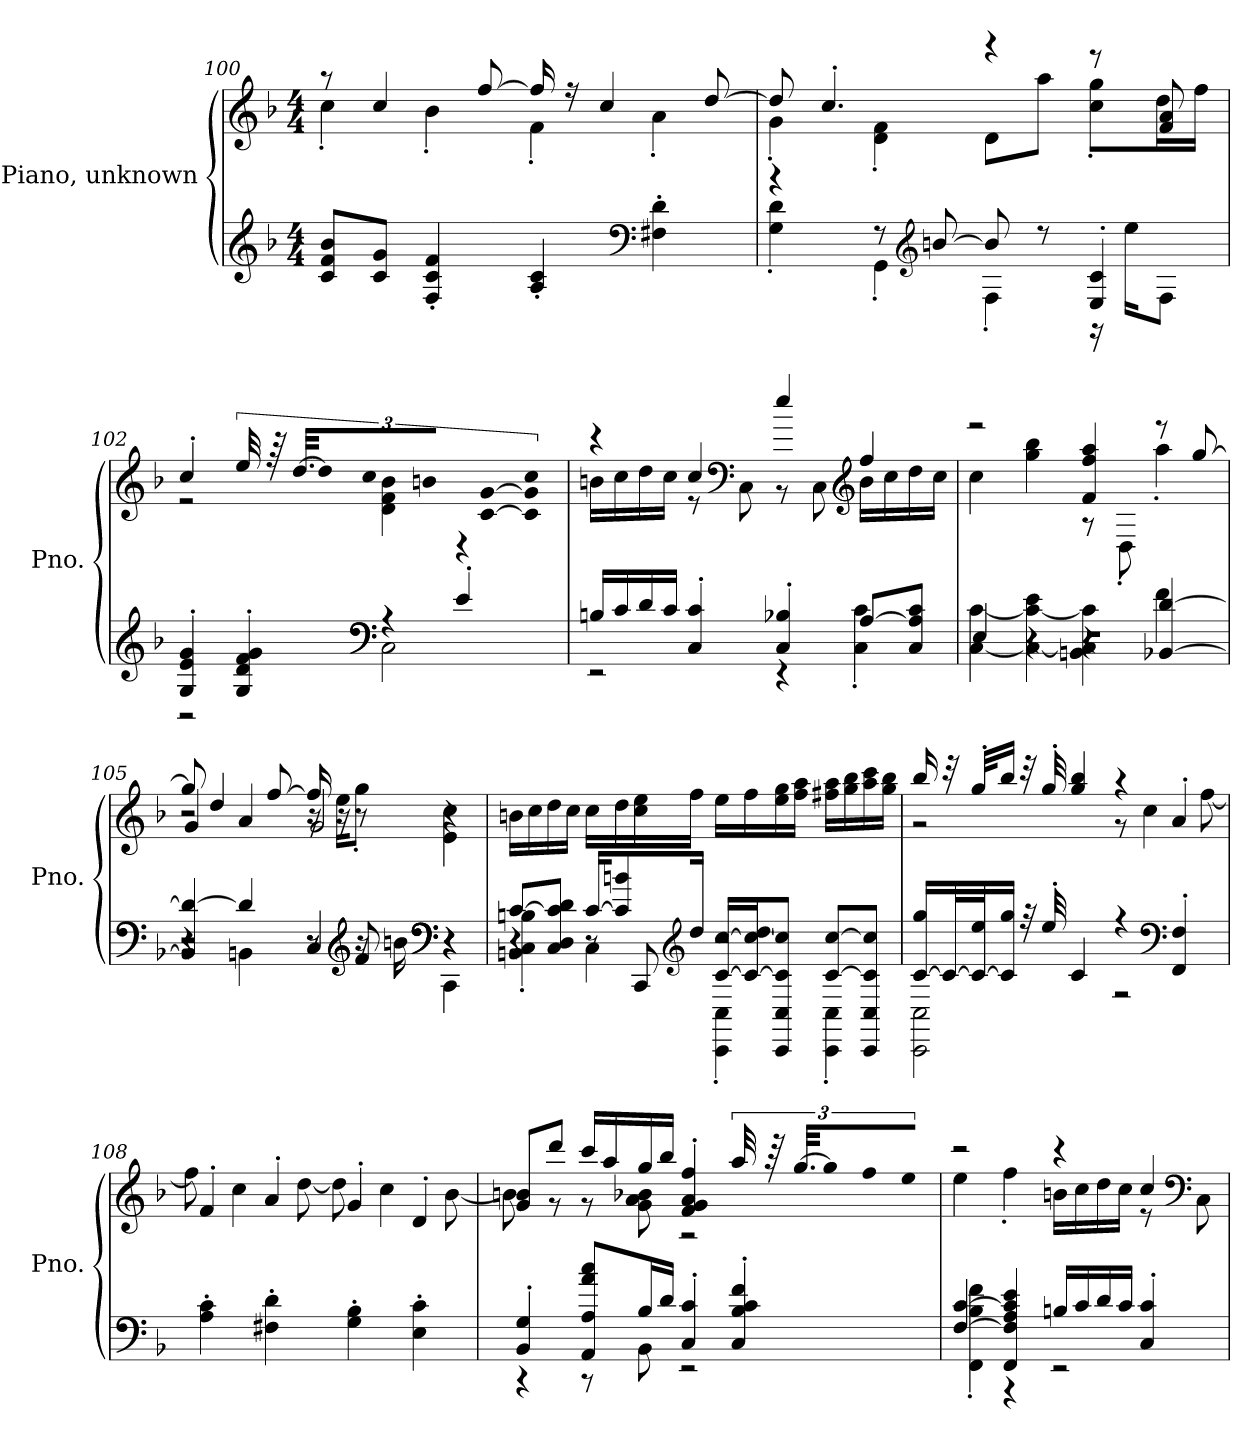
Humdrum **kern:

**kern	**kern
*part1	*part1
*staff2	*staff1
*I"Piano, unknown	*
*I'Pno.	*
*clefG2	*clefG2
*k[b-]	*k[b-]
*M4/4	*M4/4
=100	=100
*	*^
8c/ 8f/ 8b-/L	8r	4cc'\
8c/ 8g/J	4cc/	.
4F/' 4c/' 4f/'	.	4b-'\
.	[8ff/	.
4A/' 4c/'	16ff/]	4f'\
.	16r	.
.	4cc/	.
*clefF4	*	*
4F#X\' 4d\'	.	4a'\
.	[8dd/	.
!!LO:LB:g=z	!!
=101	=101	=101
*^	*	*
4r	4G\' 4d\'	8dd/]	4g'\
.	.	4.cc'/	.
8r	4GG'\	.	4d\' 4f\'
*clefG2	*	*	*
[8bn/	.	.	.
8b/]	4F'\	4r	8d\L
8r	.	.	8aa\J
4E/' 4c/'	16r	8r	8cc\' 8gg\'L
.	16ee\KL	.	.
.	8F\J	8f/ 8a/	16dd\L
.	.	.	16ff\JJ
=102	=102	=102	=102
4G/' 4e/' 4g/'	2r	4cc'/	2r
4G/' 4d/' 4f/' 4g/'	.	48ee/	.
.	.	96r	.
.	.	[48.dd/KLL	.
.	.	16dd/]	.
.	.	16cc/	.
.	.	16bn/JJ	.
*clefF4	*	*	*
4r	2C\	[4c/ [4g/	4d\ 4f\ 4b\
4e'/	.	4c/] 4g/] 4cc/	4r
!!LO:LB:g=z	!!
=103	=103	=103	=103
16Bn/LL	2r	4r	16bn\LL
16c/	.	.	16cc\
16d/	.	.	16dd\
16c/JJ	.	.	16cc\JJ
4C/' 4c/'	.	4cc/	8r
*	*	*clefF4	*
.	.	.	8C\
4C/' 4B-X/'	4r	4ee/	8r
.	.	.	8C\
*	*	*clefG2	*
[8A/L	4C\' 4c\'	4ff/	16b\LL
.	.	.	16cc\
8C/ 8A/] 8c/J	.	.	16dd\
.	.	.	16cc\JJ
=104	=104	=104	=104
*	*^	*	*
1r	[4C\ [4c\	4E/	2r	4cc\
.	4C\_ 4c\_ 4e\	4r	.	4gg\ 4bb-\
.	4BBn\ 4C\] 4c\]	4r	4f/ 4ff/ 4aa/	8r
.	.	.	.	8D'\
.	4f\	[4BB-X/ [4d/	8r	4aa'\
.	.	.	[8gg/	.
=105	=105	=105	=105	=105
*	*	*	*	*^
2r	4r	4BB-/] 4d/_	8gg/]	2r	4g/
.	.	.	4dd/	.	.
.	4BBn\	4d/]	.	.	4a/
.	.	.	[8ff/	.	.
8r	8r	4C/	16ff/]	16r	2g/
.	.	.	16r	16ee\KL	.
*clefG2	*	*	*	*	*
8f/	16r	.	8r	8gg'\J	.
.	16bn\	.	.	.	.
*clefF4	*	*	*	*	*
4r	4CC\	4r	4r	4e\ 4cc\	.
*	*	*	*v	*v	*v
!!LO:PB:g=z
=106	=106	=106	=106
[8c/L	4BBn\' 4C\' 4Bn\'	4r	16bn\LL
.	.	.	16cc\
8C/ 8D/ 8c/] 8d/J	.	.	16dd\
.	.	.	16cc\JJ
[16c/KL	4C\	8r	16cc\LL
8c/] 8bn/	.	.	16dd\
.	.	8CC/	16cc\ 16ee\
*clefG2	*	*	*
16dd/Jk	.	.	16ff\JJ
[16c/ [16cc/LL	4CC\' 4C\'	2r	16ee\LL
16c/_ 16cc/_ 16dd/J	.	.	16ff\
8CC/ 8C/ 8c/] 8cc/]J	.	.	16ee\ 16gg\
.	.	.	16ff\ 16aa\JJ
[8c/ [8cc/L	4CC\' 4C\'	.	16ff#X\ 16aa\LL
.	.	.	16gg\ 16bb-\
8CC/ 8C/ 8c/] 8cc/]J	.	.	16aa\ 16ccc\
.	.	.	16gg\ 16bb-\JJ
*	*v	*v	*
=107	=107	=107
*	*	*^
[16c/ 16gg/LL	2CC\ 2C\	16bb-/	2r
32c/L_	.	32r	.
32c/_ 32ee/J	.	32gg'/KLL	.
16c/] 16gg/JJ	.	16bb-/JJ	.
32r	.	32r	.
32ee'/	.	32gg'/	.
4c/	.	4gg/ 4bb-/	.
4r	2r	4r	8r
.	.	.	4cc\
*clefF4	*	*	*
4FF/' 4F/'	.	4a'/	.
.	.	.	[8ff\
*v	*v	*	*
!!LO:LB:g=z	!!
=108	=108	=108
4A\' 4c\'	4f'/	8ff\]
.	.	4cc\
4F#X\' 4d\'	4a'/	.
.	.	[8dd\
4G\' 4B-\'	4g'/	8dd\]
.	.	4cc\
4E\' 4c\'	4d'/	.
.	.	[8b-\
=109	=109	=109
*^	*	*
4BB-/' 4G/'	4r	8g/ 8bn/L	8b-\]
.	.	8ddd/J	8r
8AA/ 8A/ 8a/ 8cc/L	8r	16ccc/LL	8r
.	.	16aa/	.
16B-/L	8BB-\	16gg/	8g\ 8a\ 8b-X\
16d/JJ	.	16bb-/JJ	.
4C/' 4c/'	2r	4f/' 4g/' 4a/' 4ff/'	2r
4C/' 4B-/' 4c/' 4f/'	.	48aa/	.
.	.	96r	.
.	.	[48.gg/KLL	.
.	.	16gg/]	.
.	.	16ff/	.
.	.	16ee/JJ	.
=110	=110	=110	=110
[4F/ [4c/	4FF\' 4B-\' 4f\'	2r	4ee\
4FF/ 4F/] 4A/ 4c/] 4e/	4r	.	4ff'\
16Bn/LL	2r	4r	16bn\LL
16c/	.	.	16cc\
16d/	.	.	16dd\
16c/JJ	.	.	16cc\JJ
4C/' 4c/'	.	4cc/	8r
*	*	*clefF4	*
.	.	.	8C\
*v	*v	*	*
*	*v	*v
=	=
*-	*-
